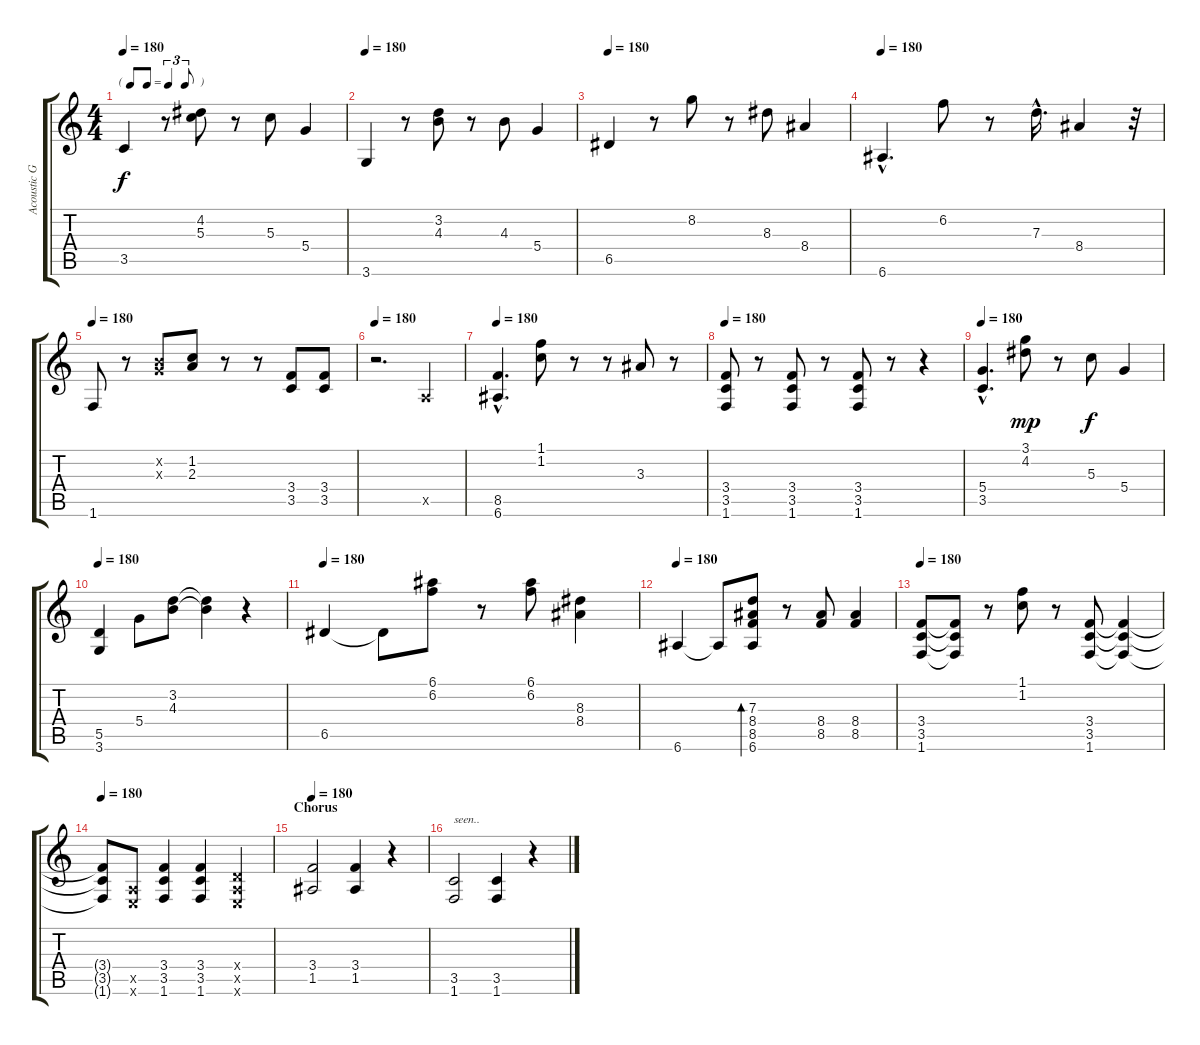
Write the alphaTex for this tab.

\track ("Acoustic Guitar" "Acoustic G") {instrument acousticguitarsteel}
\staff {score tabs}
\tuning (E4 B3 G3 D3 A2 E2) {hide}
\ts (4 4)
\tf triplet8th
\tempo 180
\clef g2
\ks c
3.5.4{dy f} r.8 (4.2 5.3).8 r.8 5.3.8 5.4.4 |
\tempo 180
3.6.4 r.8 (3.2 4.3).8 r.8 4.3.8 5.4.4 |
\tempo 180
6.5.4 r.8 8.2.8 r.8 8.3.8 8.4.4 |
\tempo 180
6.6{hac}.4{d} 6.2.8 r.8 7.3{hac}.16{d} 8.4.4 r.32 |
\tempo 180
1.6.8 r.8 (0.2{x} 0.3{x}).8 (1.2 2.3).8 r.8 r.8 (3.4 3.5).8 (3.4 3.5).8 |
\tempo 180
r.2{d} 0.5{x}.4 |
\tempo 180
(8.5{hac} 6.6{hac}).4{d} (1.1 1.2).8 r.8 r.8 3.3.8 r.8 |
\tempo 180
(3.4 3.5 1.6).8 r.8 (3.4 3.5 1.6).8 r.8 (3.4 3.5 1.6).8 r.8 r.4 |
\tempo 180
(5.4{hac} 3.5{hac}).4{d} (3.1 4.2).8{dy mp} r.8 5.3.8{dy f} 5.4.4 |
\tempo 180
(5.5 3.6).4 5.4.8 (3.2 4.3).8 (3.2{t} 4.3{t}).4 r.4 |
\tempo 180
6.5.4 6.5{t}.8 (6.1 6.2).8 r.8 (6.1 6.2).8 (8.3 8.4).4 |
\tempo 180
6.6.4 6.6{t}.8 (7.3 8.4 8.5 6.6).8{bd 60} r.8 (8.4 8.5).8 (8.4 8.5).4 |
\tempo 180
(3.4 3.5 1.6).8 (3.4{t} 3.5{t} 1.6{t}).8 r.8 (1.1 1.2).8 r.8 (3.4 3.5 1.6).8 (3.4{t} 3.5{t} 1.6{t}).4 |
\tempo 180
(3.4{t} 3.5{t} 1.6{t}).8 (0.5{x} 0.6{x}).8 (3.4 3.5 1.6).4 (3.4 3.5 1.6).4 (0.4{x} 0.5{x} 0.6{x}).4 |
\section ("" "Chorus")
\tempo 180
(3.4 1.5).2 (3.4 1.5).4 r.4 |
(3.5 1.6).2{txt "seen.."} (3.5 1.6).4 r.4
